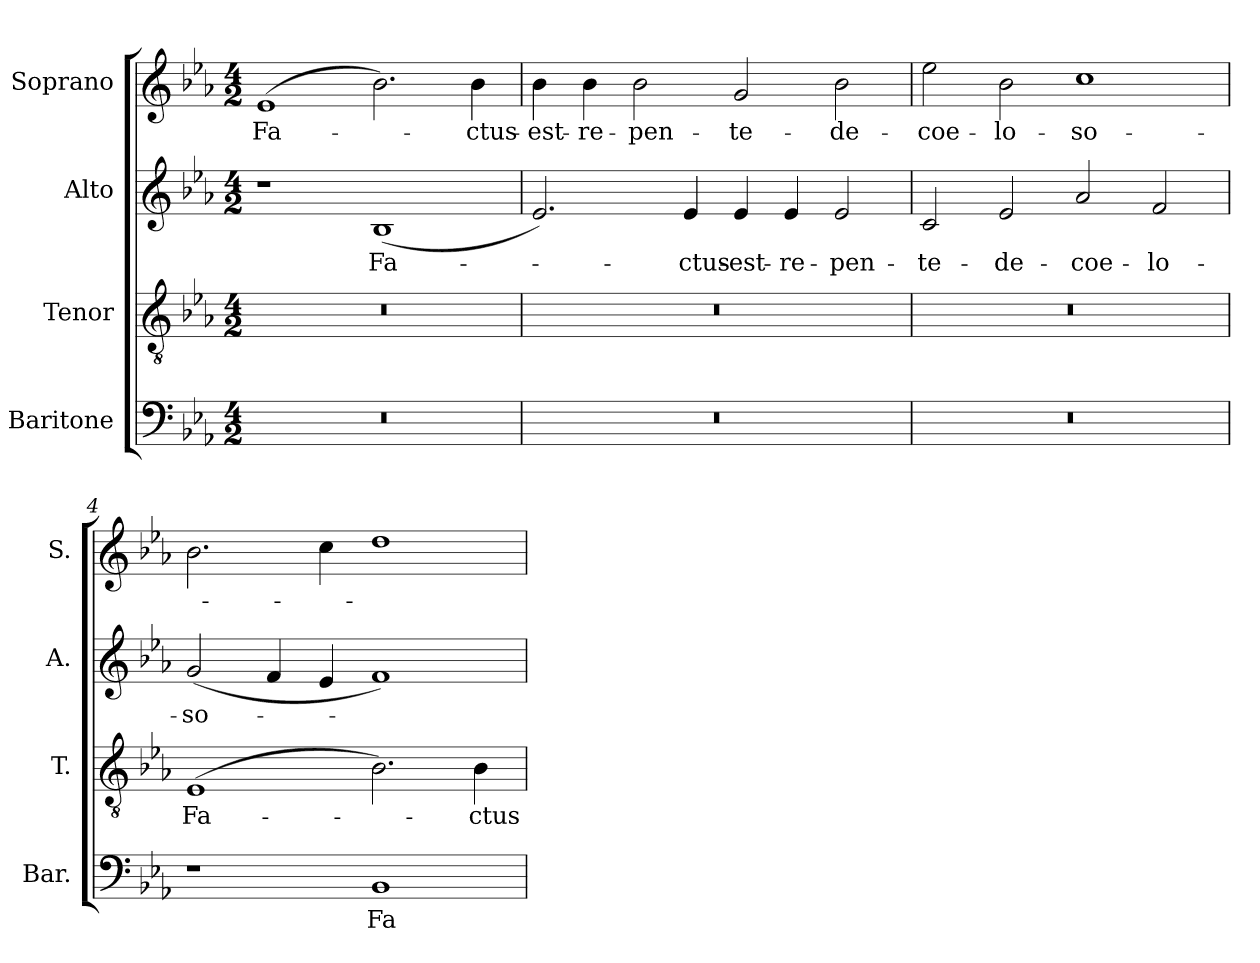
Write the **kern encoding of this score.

**kern	**text	**kern	**text	**kern	**text	**kern	**text
*part4	*part4	*part3	*part3	*part2	*part2	*part1	*part1
*staff4	*staff4	*staff3	*staff3	*staff2	*staff2	*staff1	*staff1
*I"Baritone	*	*I"Tenor	*	*I"Alto	*	*I"Soprano	*
*I'Bar.	*	*I'T.	*	*I'A.	*	*I'S.	*
!!LO:PB:g=z
*clefF4	*	*clefGv2	*	*clefG2	*	*clefG2	*
*	*	*ITrd7c12	*	*	*	*	*
*k[b-e-a-]	*	*k[b-e-a-]	*	*k[b-e-a-]	*	*k[b-e-a-]	*
*E-:	*	*E-:	*	*E-:	*	*E-:	*
*M4/2	*	*M4/2	*	*M4/2	*	*M4/2	*
*MM208	*	*MM208	*	*MM208	*	*MM208	*
=1	=1	=1	=1	=1	=1	=1	=1
!LO:N:vis=1	!	!LO:N:vis=1	!	!	!	!	!
!	!	!	!	!	!	!	!LO:LY:b:color=#000000
0r	.	0r	.	1r	.	(1e-i	Fa-
!	!	!	!	!	!LO:LY:b:color=#000000	!	!
.	.	.	.	(1B-i	Fa-	2.b-i\)	.
!	!	!	!	!	!	!	!LO:LY:b:color=#000000
.	.	.	.	.	.	4b-i\	-ctus-
=2	=2	=2	=2	=2	=2	=2	=2
!LO:N:vis=1	!	!LO:N:vis=1	!	!	!	!	!
!	!	!	!	!	!	!	!LO:LY:b:color=#000000
0r	.	0r	.	2.e-i/)	.	4b-i\	-est-
!	!	!	!	!	!	!	!LO:LY:b:color=#000000
.	.	.	.	.	.	4b-i\	-re-
!	!	!	!	!	!	!	!LO:LY:b:color=#000000
.	.	.	.	.	.	2b-i\	-pen-
!	!	!	!	!	!LO:LY:b:color=#000000	!	!
.	.	.	.	4e-i/	-ctus-	.	.
!	!	!	!	!	!LO:LY:b:color=#000000	!	!
!	!	!	!	!	!	!	!LO:LY:b:color=#000000
.	.	.	.	4e-i/	-est-	2gi/	-te-
!	!	!	!	!	!LO:LY:b:color=#000000	!	!
.	.	.	.	4e-i/	-re-	.	.
!	!	!	!	!	!LO:LY:b:color=#000000	!	!
!	!	!	!	!	!	!	!LO:LY:b:color=#000000
.	.	.	.	2e-i/	-pen-	2b-i\	-de-
=3	=3	=3	=3	=3	=3	=3	=3
!LO:N:vis=1	!	!LO:N:vis=1	!	!	!	!	!
!	!	!	!	!	!LO:LY:b:color=#000000	!	!
!	!	!	!	!	!	!	!LO:LY:b:color=#000000
0r	.	0r	.	2ci/	-te-	2ee-i\	-coe-
!	!	!	!	!	!LO:LY:b:color=#000000	!	!
!	!	!	!	!	!	!	!LO:LY:b:color=#000000
.	.	.	.	2e-i/	-de-	2b-i\	-lo-
!	!	!	!	!	!LO:LY:b:color=#000000	!	!
!	!	!	!	!	!	!	!LO:LY:b:color=#000000
.	.	.	.	2a-i/	-coe-	1cci	-so-
!	!	!	!	!	!LO:LY:b:color=#000000	!	!
.	.	.	.	2fi/	-lo-	.	.
=4	=4	=4	=4	=4	=4	=4	=4
!	!	!	!LO:LY:b:color=#000000	!	!	!	!
!	!	!	!	!	!LO:LY:b:color=#000000	!	!
1r	.	(1EE-i	Fa-	(2gi/	-so-	2.b-i\	.
.	.	.	.	4fi/	.	.	.
.	.	.	.	4e-i/	.	4cci\	.
!	!LO:LY:b:color=#000000	!	!	!	!	!	!
1BB-i	Fa-	2.BB-i\)	.	1fi)	.	1ddi	.
!	!	!	!LO:LY:b:color=#000000	!	!	!	!
.	.	4BB-i\	-ctus-	.	.	.	.
=	=	=	=	=	=	=	=
*-	*-	*-	*-	*-	*-	*-	*-
